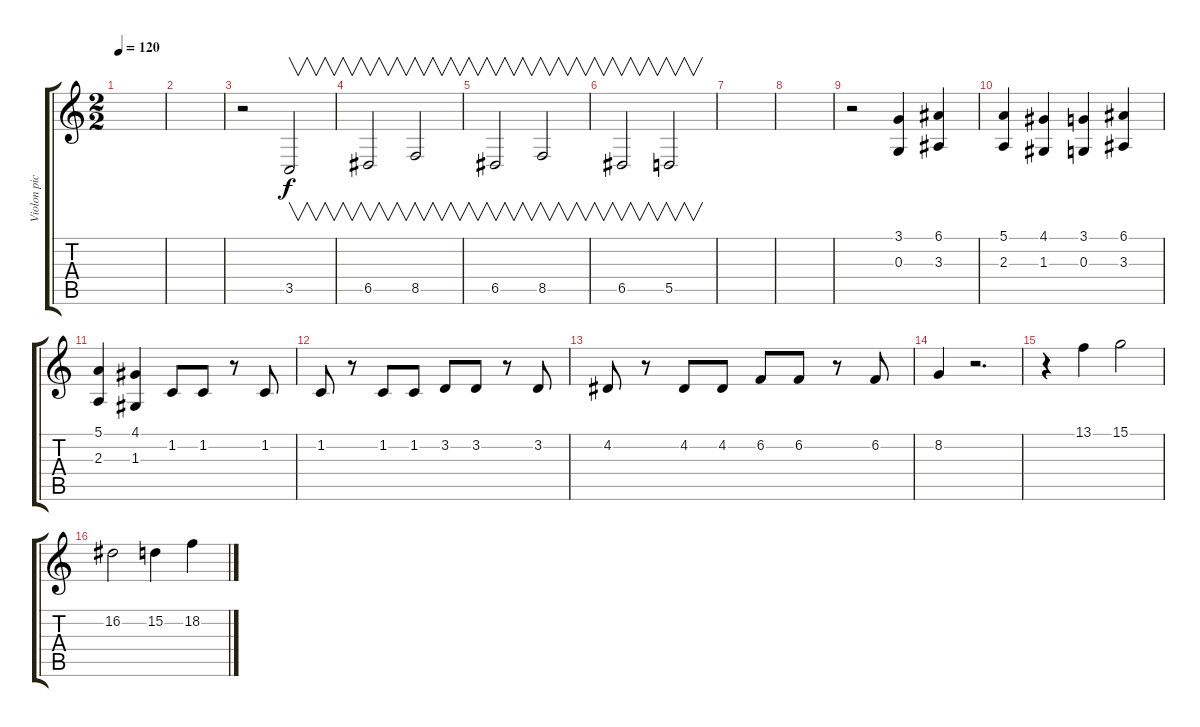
\track ("Violon picking" "Violon pic") {instrument pizzicatostrings}
\staff {score tabs}
\tuning (E4 B3 G3 D3 A2 E2) {hide}
\ts (2 2)
\tempo 120
\clef g2
\ks c
|
|
r.2{volume 8 instrument tremolostrings} 3.5.2{v} |
6.5.2{v} 8.5.2{v} |
6.5.2{v} 8.5.2{v} |
6.5.2{v} 5.5.2{v} |
|
|
r.2 (3.1 0.3).4 (6.1 3.3).4 |
(5.1 2.3).4 (4.1 1.3).4 (3.1 0.3).4 (6.1 3.3).4 |
(5.1 2.3).4 (4.1 1.3).4 1.2.8 1.2.8 r.8 1.2.8 |
1.2.8 r.8 1.2.8 1.2.8 3.2.8 3.2.8 r.8 3.2.8 |
4.2.8 r.8 4.2.8 4.2.8 6.2.8 6.2.8 r.8 6.2.8 |
8.2.4 r.2{d} |
r.4 13.1.4 15.1.2 |
16.2.2 15.2.4 18.2.4
